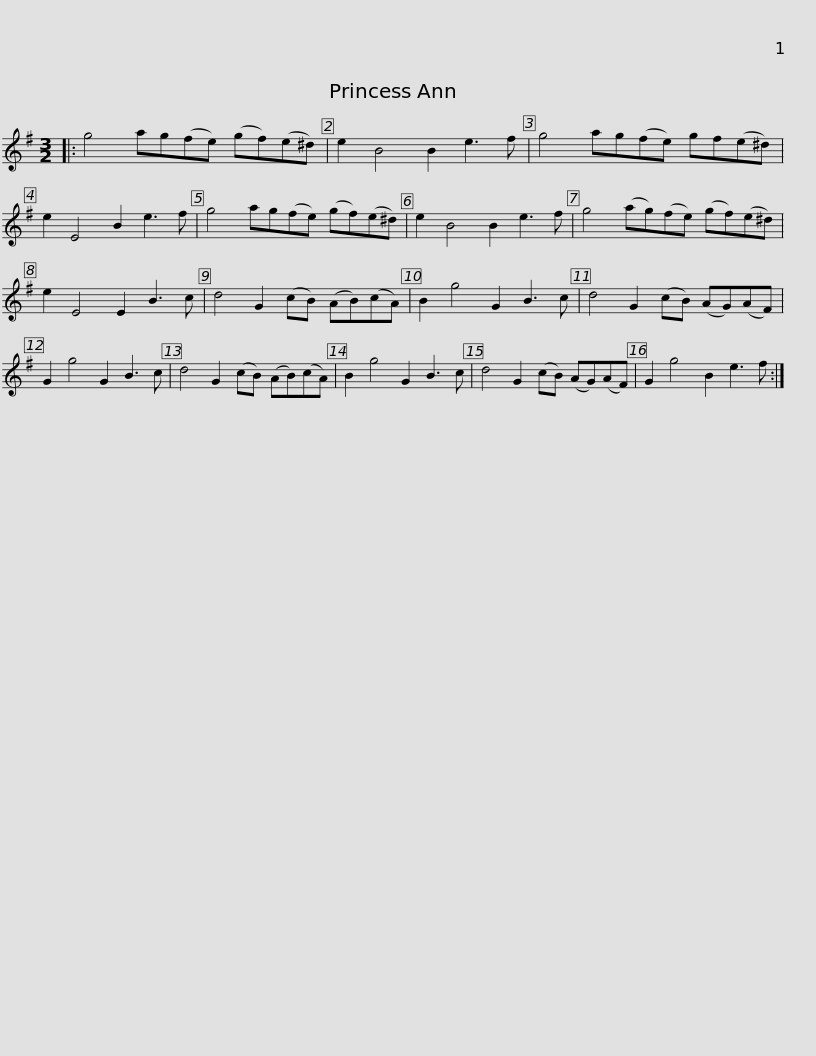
X:1
L:1/8
M:3/2
I:linebreak $
K:Emin
V:1 treble
V:1
|: g4 ag(fe) (gf)(e^d) | e2 B4 B2 e3 f | g4 ag(fe) gf(e^d) | e2 E4 B2 e3 f |$ g4 ag(fe) (gf)(e^d) | %5
 e2 B4 B2 e3 f | g4 (ag)(fe) (gf)(e^d) | e2 E4 E2 B3 c | d4 G2 (cB) (AB)(cA) |$ B2 g4 G2 B3 c | %10
 d4 G2 (cB) (AG)(AF) | G2 g4 G2 B3 c | d4 G2 (cB) (AB)(cA) | B2 g4 G2 B3 c | d4 G2 (cB) (AG)(AF) |$ %15
 G2 g4 B2 e3 f :| %16
